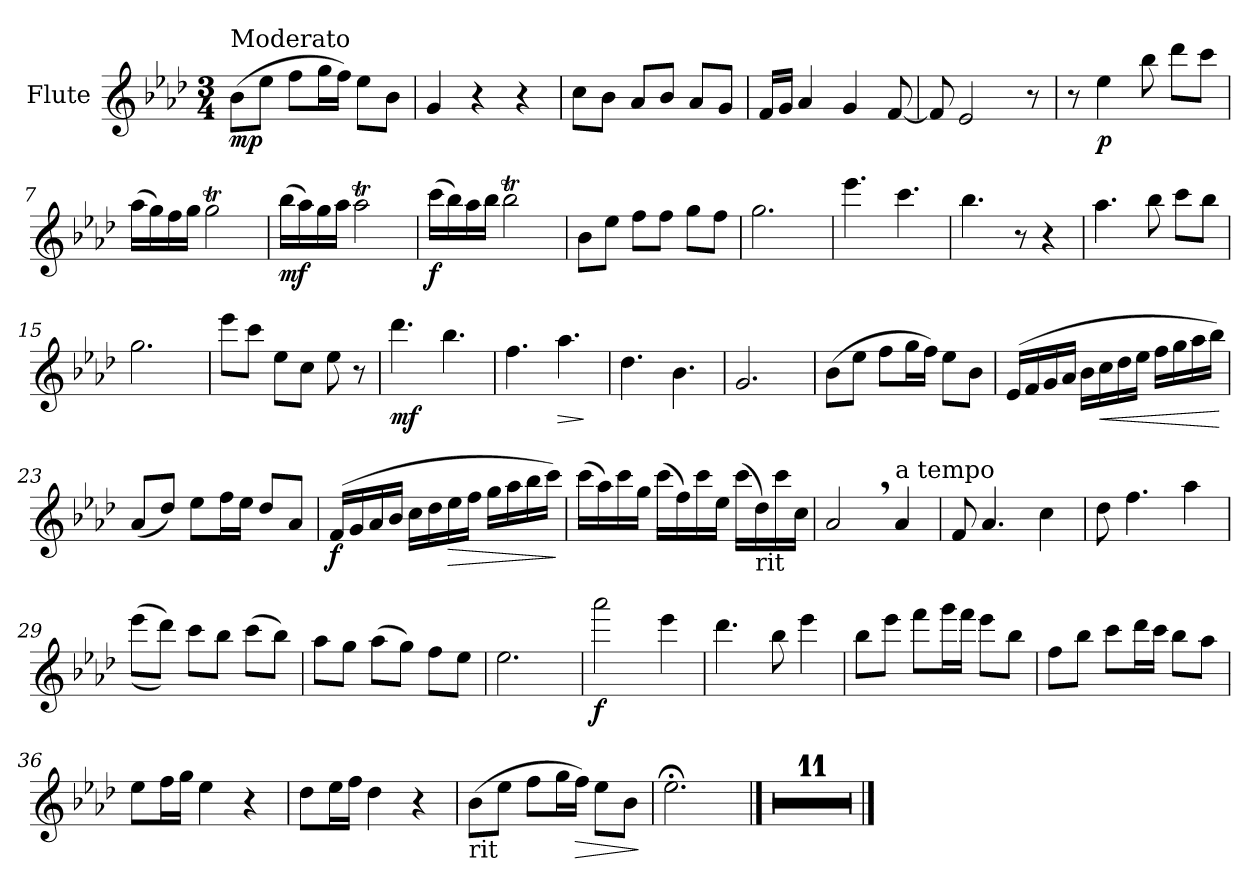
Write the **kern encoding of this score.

**kern	**dynam
*part1	*part1
*staff1	*staff1
*I"Flute	*
*I'Fl.	*
*clefG2	*
*k[b-e-a-d-]	*
*A-:	*
*M3/4	*
=1	=1
!LO:TX:a:t=Moderato	!
!	!LO:DY:b
(8b-\L	mp
8ee-\J	.
8ff\L	.
16gg\L	.
16ff\JJ)	.
8ee-\L	.
8b-\J	.
=2	=2
4g/	.
4r	.
4r	.
=3	=3
8cc\L	.
8b-\J	.
8a-/L	.
8b-/J	.
8a-/L	.
8g/J	.
=4	=4
16f/LL	.
16g/JJ	.
4a-/	.
4g/	.
[8f/	.
=5	=5
8f/]	.
2e-/	.
8r	.
=6	=6
8r	.
!	!LO:DY:b
4ee-\	p
8bb-\	.
8ddd-\L	.
8ccc\J	.
=7	=7
(16aa-\LL	.
16gg\)	.
16ff\	.
16gg\JJ	.
2ggt\	.
!!LO:LB:g=z
=8	=8
!	!LO:DY:b
(16bb-\LL	mf
16aa-\)	.
16gg\	.
16aa-\JJ	.
2aa-T\	.
=9	=9
!	!LO:DY:b
(16ccc\LL	f
16bb-\)	.
16aa-\	.
16bb-\JJ	.
2bb-T\	.
=10	=10
8b-\L	.
8ee-\J	.
8ff\L	.
8ff\J	.
8gg\L	.
8ff\J	.
=11	=11
2.gg\	.
=12	=12
4.eee-\	.
4.ccc\	.
=13	=13
4.bb-\	.
8r	.
4r	.
=14	=14
4.aa-\	.
8bb-\	.
8ccc\L	.
8bb-\J	.
=15	=15
2.gg\	.
!!LO:LB:g=z
=16	=16
8eee-\L	.
8ccc\J	.
8ee-\L	.
8cc\J	.
8ee-\	.
8r	.
=17	=17
!	!LO:DY:b
4.ddd-\	mf
4.bb-\	.
=18	=18
4.ff\	.
!	!LO:HP:b
4.aa-\	>
.	]
=19	=19
4.dd-\	.
4.b-\	.
=20	=20
2.g/	.
=21	=21
(8b-\L	.
8ee-\J	.
8ff\L	.
16gg\L	.
16ff\JJ)	.
8ee-\L	.
8b-\J	.
=22	=22
(16e-/LL	.
16f/	.
16g/	.
16a-/JJ	.
16b-\LL	.
!	!LO:HP:b
16cc\	<
16dd-\	.
16ee-\JJ	.
16ff\LL	.
16gg\	.
16aa-\	.
16bb-\JJ)	.
.	[
!!LO:LB:g=z
=23	=23
(8a-/L	.
8dd-/J)	.
8ee-\L	.
16ff\L	.
16ee-\JJ	.
8dd-/L	.
8a-/J	.
=24	=24
!	!LO:DY:b
(16f/LL	f
16g/	.
16a-/	.
16b-/JJ	.
16cc\LL	.
16dd-\	.
!	!LO:HP:b
16ee-\	>
16ff\JJ	.
16gg\LL	.
16aa-\	.
16bb-\	.
16ccc\JJ)	.
.	]
=25	=25
(16ccc\LL	.
16aa-\)	.
16ccc\	.
16gg\JJ	.
(16ccc\LL	.
16ff\)	.
16ccc\	.
16ee-\JJ	.
(16ccc\LL	.
!LO:TX:b:t=rit	!
16dd-\)	.
16ccc\	.
16cc\JJ	.
=26	=26
2a-,/	.
!LO:TX:a:t=a tempo	!
4a-/	.
=27	=27
8f/	.
4.a-/	.
4cc\	.
!!LO:LB:g=z
=28	=28
8dd-\	.
4.ff\	.
4aa-\	.
=29	=29
((8eee-\L	.
8ddd-\J))	.
8ccc\L	.
8bb-\J	.
(8ccc\L	.
8bb-\J)	.
=30	=30
8aa-\L	.
8gg\J	.
(8aa-\L	.
8gg\J)	.
8ff\L	.
8ee-\J	.
=31	=31
2.ee-\	.
=32	=32
!	!LO:DY:b
2aaa-\	f
4eee-\	.
=33	=33
4.ddd-\	.
8bb-\	.
4eee-\	.
=34	=34
8bb-\L	.
8eee-\J	.
8fff\L	.
16ggg\L	.
16fff\JJ	.
8eee-\L	.
8bb-\J	.
!!LO:LB:g=z
=35	=35
8ff\L	.
8bb-\J	.
8ccc\L	.
16ddd-\L	.
16ccc\JJ	.
8bb-\L	.
8aa-\J	.
=36	=36
8ee-\L	.
16ff\L	.
16gg\JJ	.
4ee-\	.
4r	.
=37	=37
8dd-\L	.
16ee-\L	.
16ff\JJ	.
4dd-\	.
4r	.
=38	=38
!LO:TX:b:t=rit	!
(8b-\L	.
8ee-\J	.
8ff\L	.
16gg\L	.
!	!LO:HP:b
16ff\JJ)	>
8ee-\L	.
8b-\J	.
.	]
=39	=39
2.ee-;<\	.
==40	==40
2.r	.
=41	=41
2.r	.
=42	=42
2.r	.
=43	=43
2.r	.
=44	=44
2.r	.
=45	=45
2.r	.
!!LO:LB:g=z
=46	=46
2.r	.
=47	=47
2.r	.
=48	=48
2.r	.
=49	=49
2.r	.
=50	=50
2.r	.
==	==
*-	*-
